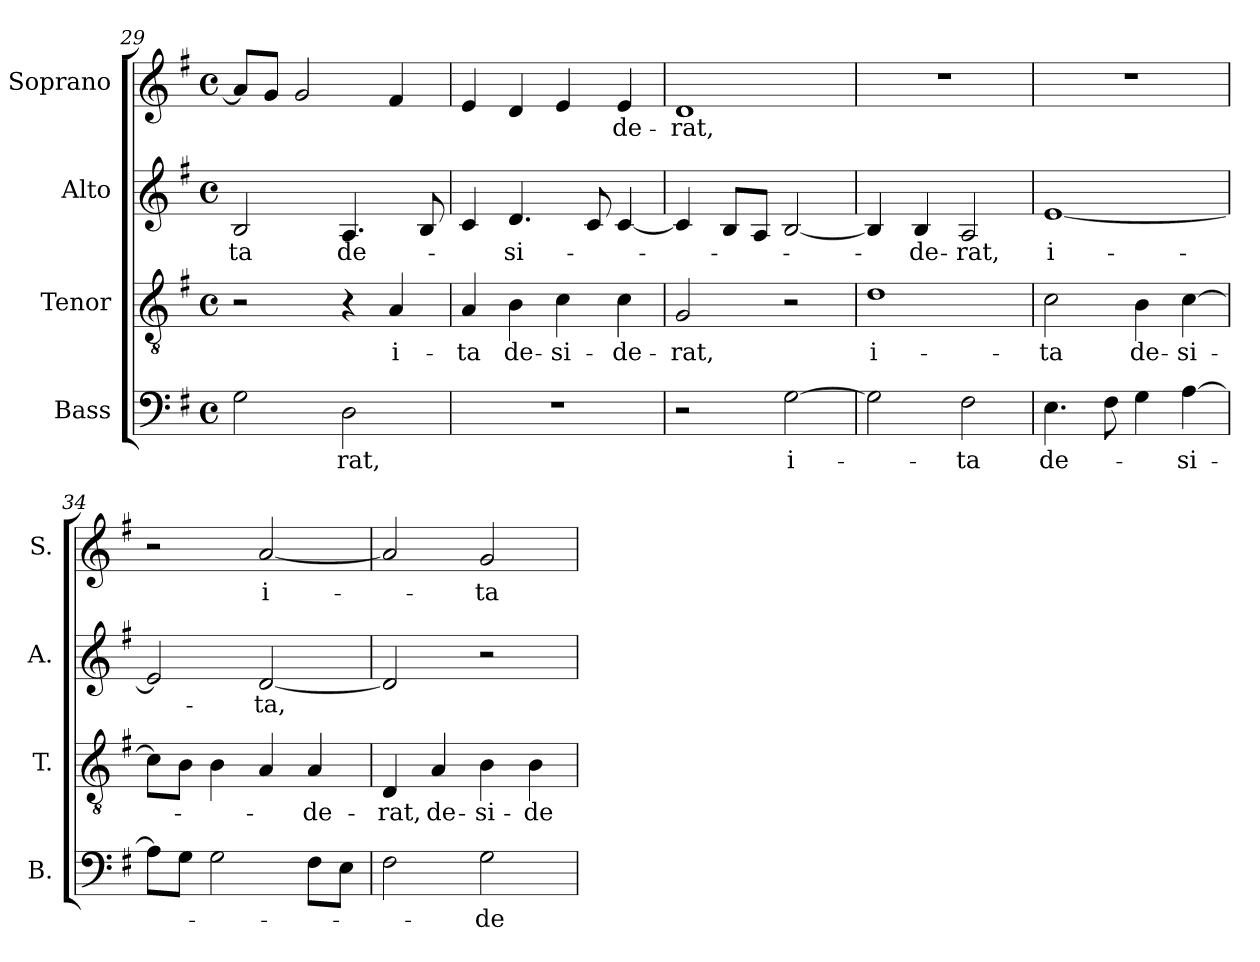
**kern	**text	**kern	**text	**kern	**text	**kern	**text
*part4	*part4	*part3	*part3	*part2	*part2	*part1	*part1
*staff4	*staff4	*staff3	*staff3	*staff2	*staff2	*staff1	*staff1
*I"Bass	*	*I"Tenor	*	*I"Alto	*	*I"Soprano	*
*I'B.	*	*I'T.	*	*I'A.	*	*I'S.	*
*clefF4	*	*clefGv2	*	*clefG2	*	*clefG2	*
*	*	*ITrd7c12	*	*	*	*	*
*k[f#]	*	*k[f#]	*	*k[f#]	*	*k[f#]	*
*G:	*	*G:	*	*G:	*	*G:	*
*M4/4	*	*M4/4	*	*M4/4	*	*M4/4	*
*met(c)	*	*met(c)	*	*met(c)	*	*met(c)	*
=29	=29	=29	=29	=29	=29	=29	=29
!	!	!	!	!	!LO:LY:b:color=#000000	!	!
2Gi\	.	2r	.	2Bi/	-ta	8ai/L]	.
.	.	.	.	.	.	8gi/J	.
.	.	.	.	.	.	2gi/	.
!	!LO:LY:b:color=#000000	!	!	!	!	!	!
!	!	!	!	!	!LO:LY:b:color=#000000	!	!
2Di\	-rat,	4r	.	4.Ai/	de-	.	.
!	!	!	!LO:LY:b:color=#000000	!	!	!	!
.	.	4AAi/	i-	.	.	4f#i/	.
.	.	.	.	8Bi/	.	.	.
=30	=30	=30	=30	=30	=30	=30	=30
!	!	!	!LO:LY:b:color=#000000	!	!	!	!
1r	.	4AAi/	-ta	4ci/	.	4ei/	.
!	!	!	!LO:LY:b:color=#000000	!	!	!	!
!	!	!	!	!	!LO:LY:b:color=#000000	!	!
.	.	4BBi\	de-	4.di/	-si-	4di/	.
!	!	!	!LO:LY:b:color=#000000	!	!	!	!
.	.	4Ci\	-si-	.	.	4ei/	.
.	.	.	.	8ci/	.	.	.
!	!	!	!LO:LY:b:color=#000000	!	!	!	!
!	!	!	!	!	!	!	!LO:LY:b:color=#000000
.	.	4Ci\	-de-	[4ci/	.	4ei/	-de-
=31	=31	=31	=31	=31	=31	=31	=31
!	!	!	!LO:LY:b:color=#000000	!	!	!	!
!	!	!	!	!	!	!	!LO:LY:b:color=#000000
2r	.	2GGi/	-rat,	4ci/]	.	1di	-rat,
.	.	.	.	8Bi/L	.	.	.
.	.	.	.	8Ai/J	.	.	.
!	!LO:LY:b:color=#000000	!	!	!	!	!	!
[2Gi\	i-	2r	.	[2Bi/	.	.	.
=32	=32	=32	=32	=32	=32	=32	=32
!	!	!	!LO:LY:b:color=#000000	!	!	!	!
2Gi\]	.	1Di	i-	4Bi/]	.	1r	.
!	!	!	!	!	!LO:LY:b:color=#000000	!	!
.	.	.	.	4Bi/	-de-	.	.
!	!LO:LY:b:color=#000000	!	!	!	!	!	!
!	!	!	!	!	!LO:LY:b:color=#000000	!	!
2F#i\	-ta	.	.	2Ai/	-rat,	.	.
!!LO:LB:g=z
=33	=33	=33	=33	=33	=33	=33	=33
!	!LO:LY:b:color=#000000	!	!	!	!	!	!
!	!	!	!LO:LY:b:color=#000000	!	!	!	!
!	!	!	!	!	!LO:LY:b:color=#000000	!	!
4.Ei\	de-	2Ci\	-ta	[1ei	i-	1r	.
8F#i\	.	.	.	.	.	.	.
!	!	!	!LO:LY:b:color=#000000	!	!	!	!
4Gi\	.	4BBi\	de-	.	.	.	.
!	!LO:LY:b:color=#000000	!	!	!	!	!	!
!	!	!	!LO:LY:b:color=#000000	!	!	!	!
[4Ai\	-si-	[4Ci\	-si-	.	.	.	.
=34	=34	=34	=34	=34	=34	=34	=34
8Ai\L]	.	8Ci\L]	.	2ei/]	.	2r	.
8Gi\J	.	8BBi\J	.	.	.	.	.
2Gi\	.	4BBi\	.	.	.	.	.
!	!	!	!	!	!LO:LY:b:color=#000000	!	!
!	!	!	!	!	!	!	!LO:LY:b:color=#000000
.	.	4AAi/	.	[2di/	-ta,	[2ai/	i-
!	!	!	!LO:LY:b:color=#000000	!	!	!	!
8F#i\L	.	4AAi/	-de-	.	.	.	.
8Ei\J	.	.	.	.	.	.	.
=35	=35	=35	=35	=35	=35	=35	=35
!	!	!	!LO:LY:b:color=#000000	!	!	!	!
2F#i\	.	4DDi/	-rat,	2di/]	.	2ai/]	.
!	!	!	!LO:LY:b:color=#000000	!	!	!	!
.	.	4AAi/	de-	.	.	.	.
!	!LO:LY:b:color=#000000	!	!	!	!	!	!
!	!	!	!LO:LY:b:color=#000000	!	!	!	!
!	!	!	!	!	!	!	!LO:LY:b:color=#000000
2Gi\	-de-	4BBi\	-si-	2r	.	2gi/	-ta
!	!	!	!LO:LY:b:color=#000000	!	!	!	!
.	.	4BBi\	-de-	.	.	.	.
=	=	=	=	=	=	=	=
*-	*-	*-	*-	*-	*-	*-	*-
